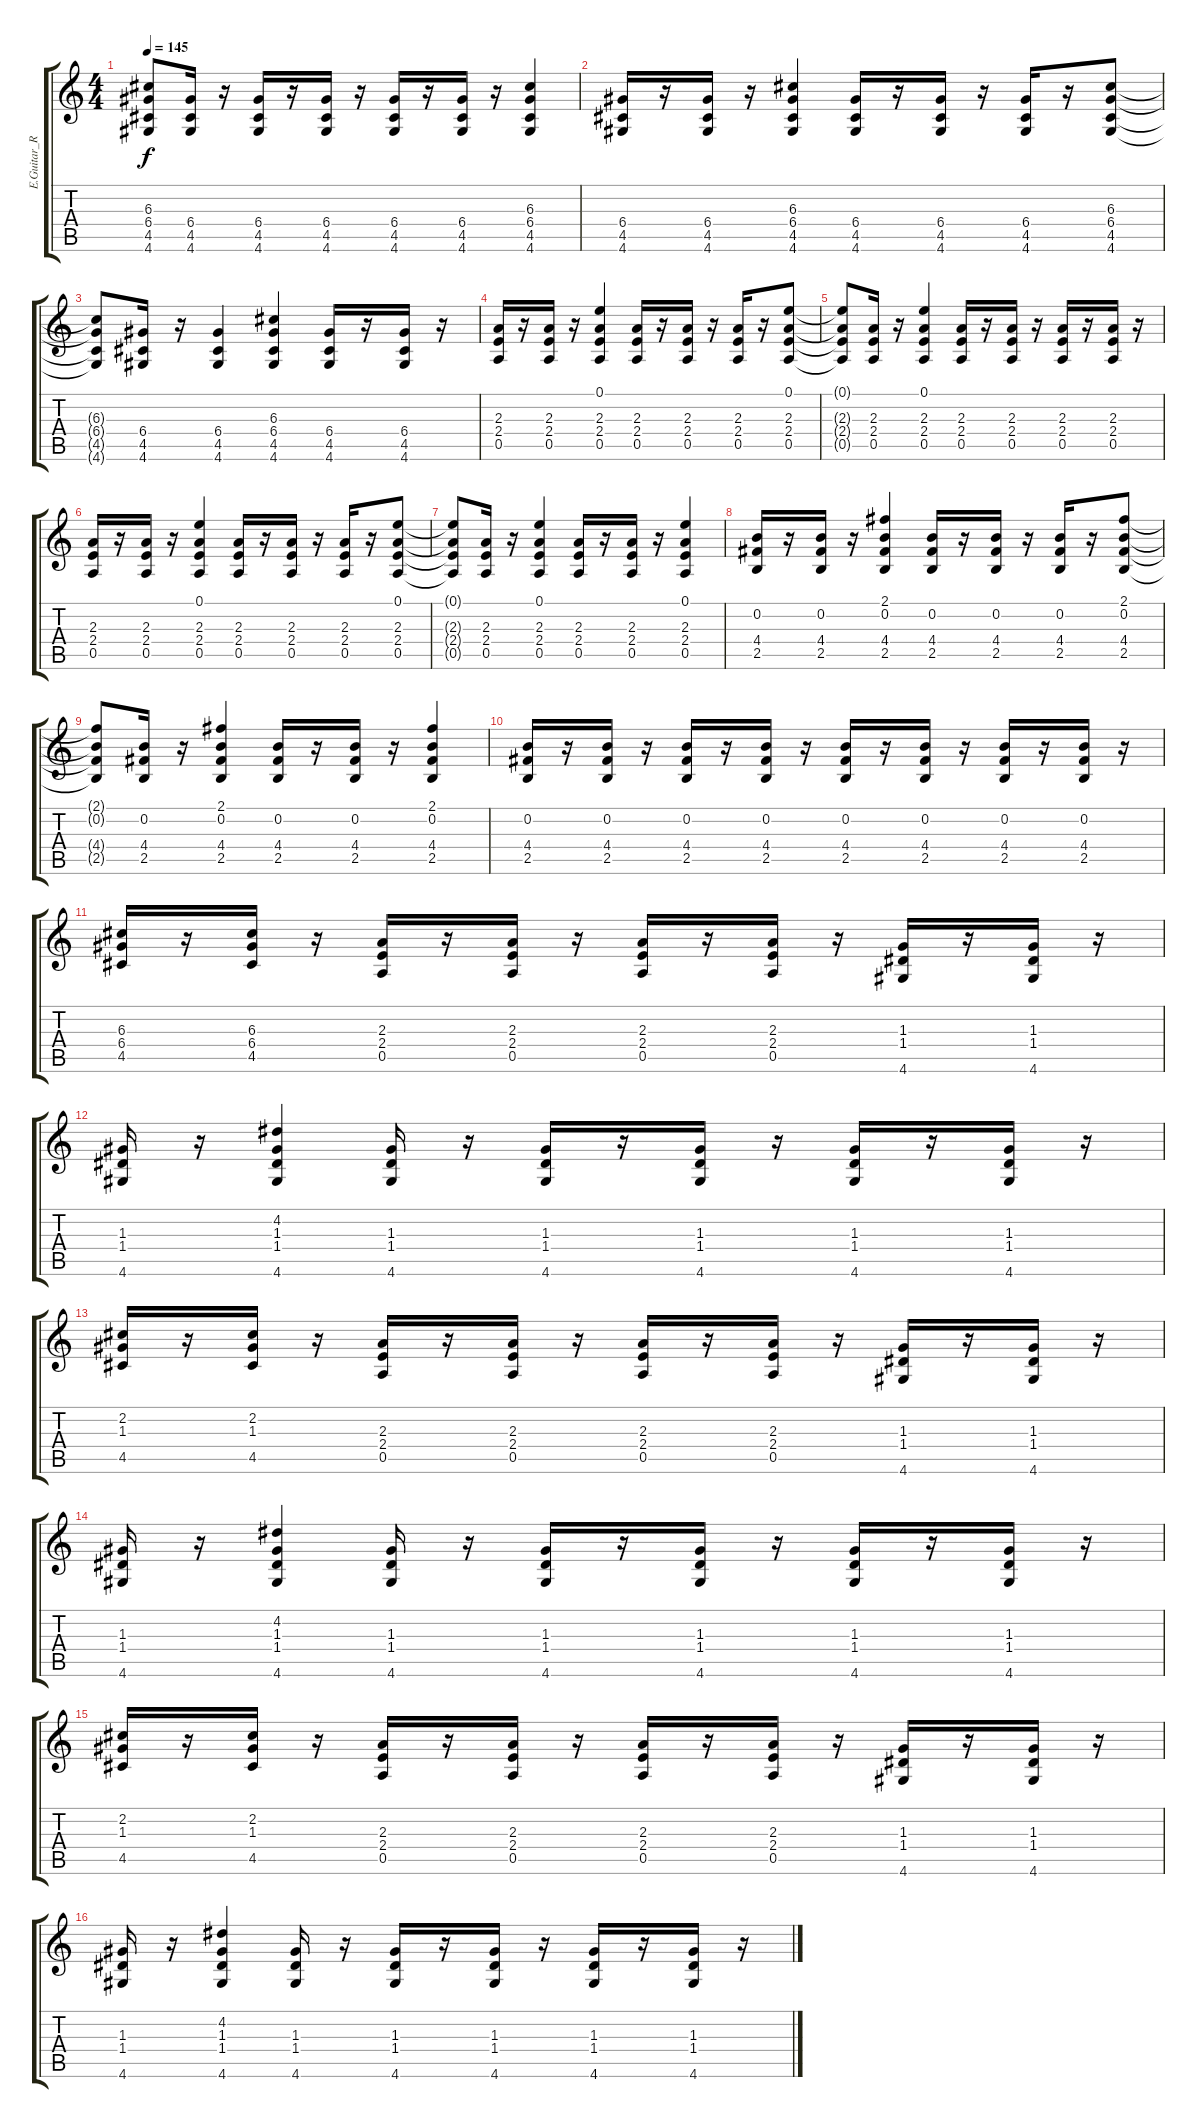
\track ("E.Guitar_R" "E.Guitar_R") {instrument distortionguitar}
\staff {score tabs}
\tuning (E4 B3 G3 D3 A2 E2) {hide}
\ts (4 4)
\tempo 145
\clef g2
\ks c
(6.3{t} 6.4{t} 4.5{t} 4.6{t}).8{dy f} (6.4 4.5 4.6).16 r.16 (6.4 4.5 4.6).16 r.16 (6.4 4.5 4.6).16 r.16 (6.4 4.5 4.6).16 r.16 (6.4 4.5 4.6).16 r.16 (6.3 6.4 4.5 4.6).4 |
(6.4 4.5 4.6).16 r.16 (6.4 4.5 4.6).16 r.16 (6.3 6.4 4.5 4.6).4 (6.4 4.5 4.6).16 r.16 (6.4 4.5 4.6).16 r.16 (6.4 4.5 4.6).16 r.16 (6.3 6.4 4.5 4.6).8 |
(6.3{t} 6.4{t} 4.5{t} 4.6{t}).8 (6.4 4.5 4.6).16 r.16 (6.4 4.5 4.6).4 (6.3 6.4 4.5 4.6).4 (6.4 4.5 4.6).16 r.16 (6.4 4.5 4.6).16 r.16 |
(2.3 2.4 0.5).16 r.16 (2.3 2.4 0.5).16 r.16 (0.1 2.3 2.4 0.5).4 (2.3 2.4 0.5).16 r.16 (2.3 2.4 0.5).16 r.16 (2.3 2.4 0.5).16 r.16 (0.1 2.3 2.4 0.5).8 |
(0.1{t} 2.3{t} 2.4{t} 0.5{t}).8 (2.3 2.4 0.5).16 r.16 (0.1 2.3 2.4 0.5).4 (2.3 2.4 0.5).16 r.16 (2.3 2.4 0.5).16 r.16 (2.3 2.4 0.5).16 r.16 (2.3 2.4 0.5).16 r.16 |
(2.3 2.4 0.5).16 r.16 (2.3 2.4 0.5).16 r.16 (0.1 2.3 2.4 0.5).4 (2.3 2.4 0.5).16 r.16 (2.3 2.4 0.5).16 r.16 (2.3 2.4 0.5).16 r.16 (0.1 2.3 2.4 0.5).8 |
(0.1{t} 2.3{t} 2.4{t} 0.5{t}).8 (2.3 2.4 0.5).16 r.16 (0.1 2.3 2.4 0.5).4 (2.3 2.4 0.5).16 r.16 (2.3 2.4 0.5).16 r.16 (0.1 2.3 2.4 0.5).4 |
(0.2 4.4 2.5).16 r.16 (0.2 4.4 2.5).16 r.16 (2.1 0.2 4.4 2.5).4 (0.2 4.4 2.5).16 r.16 (0.2 4.4 2.5).16 r.16 (0.2 4.4 2.5).16 r.16 (2.1 0.2 4.4 2.5).8 |
(2.1{t} 0.2{t} 4.4{t} 2.5{t}).8 (0.2 4.4 2.5).16 r.16 (2.1 0.2 4.4 2.5).4 (0.2 4.4 2.5).16 r.16 (0.2 4.4 2.5).16 r.16 (2.1 0.2 4.4 2.5).4 |
(0.2 4.4 2.5).16 r.16 (0.2 4.4 2.5).16 r.16 (0.2 4.4 2.5).16 r.16 (0.2 4.4 2.5).16 r.16 (0.2 4.4 2.5).16 r.16 (0.2 4.4 2.5).16 r.16 (0.2 4.4 2.5).16 r.16 (0.2 4.4 2.5).16 r.16 |
(6.3 6.4 4.5).16 r.16 (6.3 6.4 4.5).16 r.16 (2.3 2.4 0.5).16 r.16 (2.3 2.4 0.5).16 r.16 (2.3 2.4 0.5).16 r.16 (2.3 2.4 0.5).16 r.16 (1.3 1.4 4.6).16 r.16 (1.3 1.4 4.6).16 r.16 |
(1.3 1.4 4.6).16 r.16 (4.2 1.3 1.4 4.6).4 (1.3 1.4 4.6).16 r.16 (1.3 1.4 4.6).16 r.16 (1.3 1.4 4.6).16 r.16 (1.3 1.4 4.6).16 r.16 (1.3 1.4 4.6).16 r.16 |
(2.2 1.3 4.5).16 r.16 (2.2 1.3 4.5).16 r.16 (2.3 2.4 0.5).16 r.16 (2.3 2.4 0.5).16 r.16 (2.3 2.4 0.5).16 r.16 (2.3 2.4 0.5).16 r.16 (1.3 1.4 4.6).16 r.16 (1.3 1.4 4.6).16 r.16 |
(1.3 1.4 4.6).16 r.16 (4.2 1.3 1.4 4.6).4 (1.3 1.4 4.6).16 r.16 (1.3 1.4 4.6).16 r.16 (1.3 1.4 4.6).16 r.16 (1.3 1.4 4.6).16 r.16 (1.3 1.4 4.6).16 r.16 |
(2.2 1.3 4.5).16 r.16 (2.2 1.3 4.5).16 r.16 (2.3 2.4 0.5).16 r.16 (2.3 2.4 0.5).16 r.16 (2.3 2.4 0.5).16 r.16 (2.3 2.4 0.5).16 r.16 (1.3 1.4 4.6).16 r.16 (1.3 1.4 4.6).16 r.16 |
(1.3 1.4 4.6).16 r.16 (4.2 1.3 1.4 4.6).4 (1.3 1.4 4.6).16 r.16 (1.3 1.4 4.6).16 r.16 (1.3 1.4 4.6).16 r.16 (1.3 1.4 4.6).16 r.16 (1.3 1.4 4.6).16 r.16
